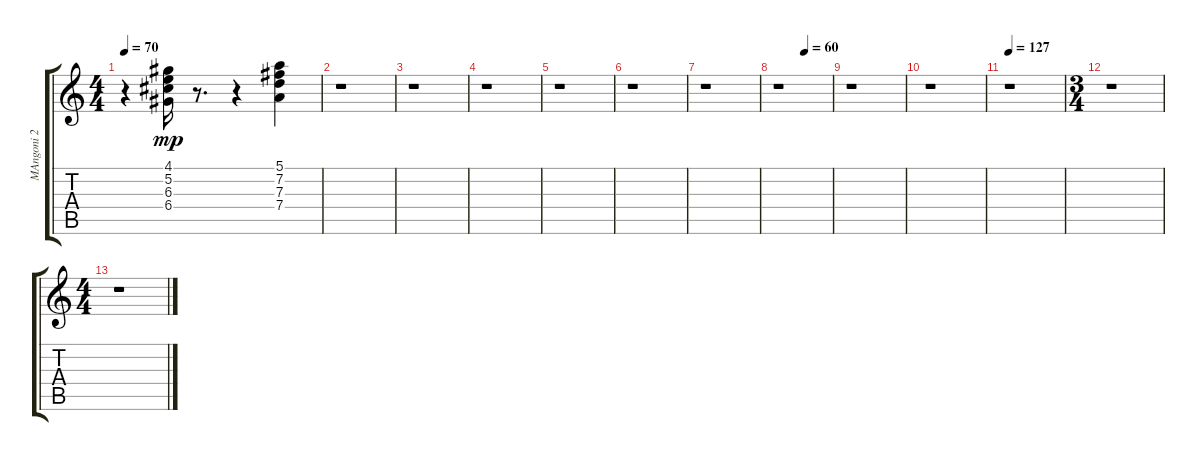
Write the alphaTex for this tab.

\track ("MAngoni 2" "MAngoni 2") {instrument distortionguitar}
\staff {score tabs}
\tuning (E4 B3 G3 D3 A2 E2) {hide}
\ts (4 4)
\tempo 70
\clef g2
\ks c
r.4{dy mp} (4.1 5.2 6.3 6.4).16 r.8{d} r.4 (5.1 7.2 7.3 7.4).4 |
r.1 |
r.1 |
r.1 |
r.1 |
r.1 |
r.1 |
\tempo (60 0.5)
r.1 |
r.1 |
r.1 |
\tempo 127
r.1 |
\ts (3 4)
r.1 |
\ts (4 4)
r.1
